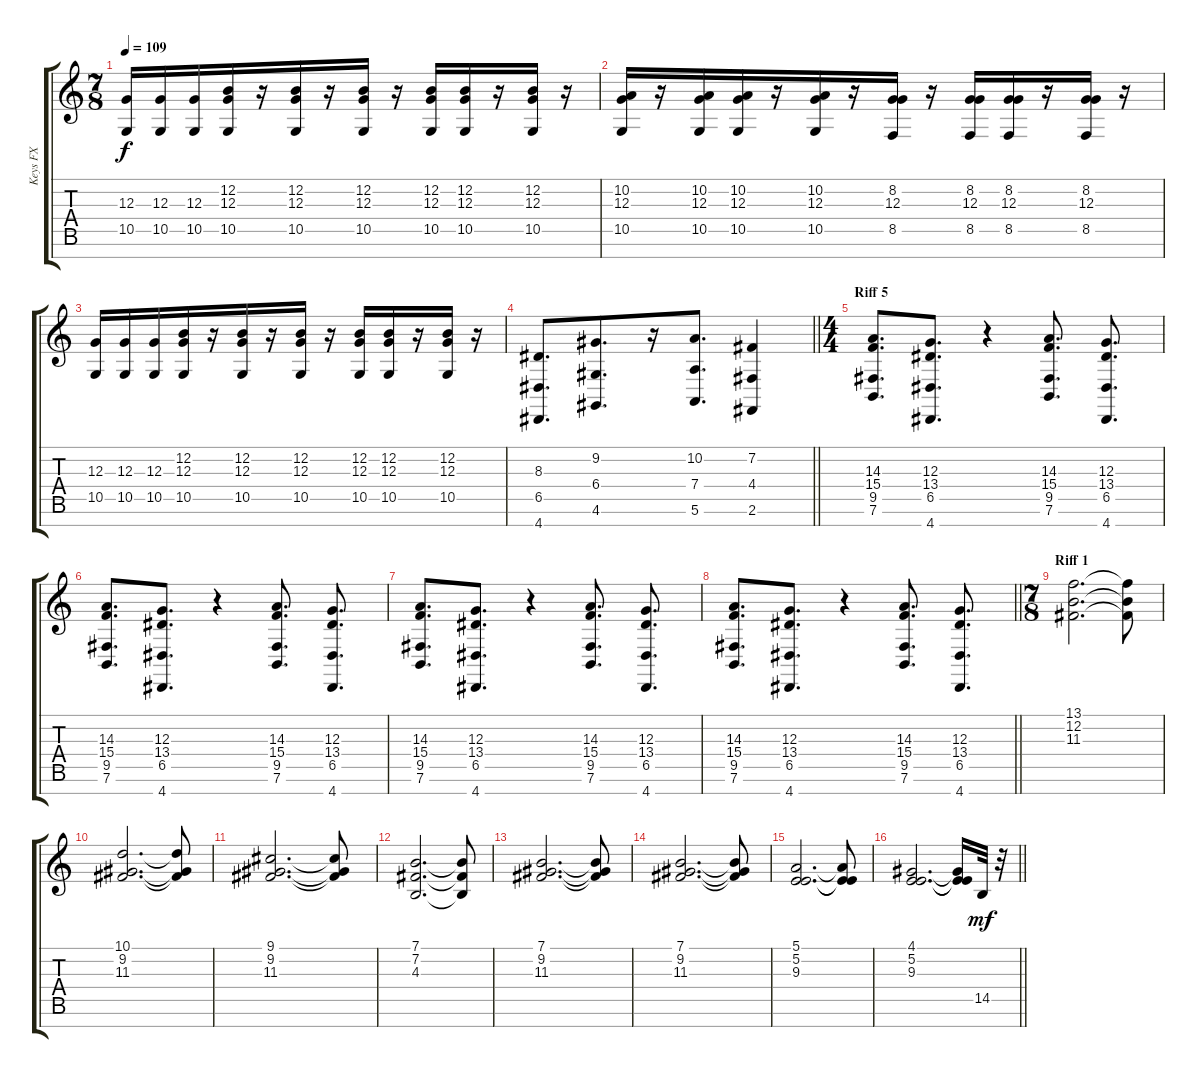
\track ("Keys FX" "Keys FX") {instrument fx6goblins}
\staff {score tabs}
\tuning (E4 B3 G3 D3 A2 E2 B1) {hide}
\ts (7 8)
\tempo 109
\clef g2
\ks c
(12.3 10.5).16{dy f} (12.3 10.5).16 (12.3 10.5).16 (12.2 12.3 10.5).16 r.16 (12.2 12.3 10.5).16 r.16 (12.2 12.3 10.5).16 r.16 (12.2 12.3 10.5).16 (12.2 12.3 10.5).16 r.16 (12.2 12.3 10.5).16 r.16 |
(10.2 12.3 10.5).16 r.16 (10.2 12.3 10.5).16 (10.2 12.3 10.5).16 r.16 (10.2 12.3 10.5).16 r.16 (8.2 12.3 8.5).16 r.16 (8.2 12.3 8.5).16 (8.2 12.3 8.5).16 r.16 (8.2 12.3 8.5).16 r.16 |
(12.3 10.5).16 (12.3 10.5).16 (12.3 10.5).16 (12.2 12.3 10.5).16 r.16 (12.2 12.3 10.5).16 r.16 (12.2 12.3 10.5).16 r.16 (12.2 12.3 10.5).16 (12.2 12.3 10.5).16 r.16 (12.2 12.3 10.5).16 r.16 |
\barLineRight lightlight
(8.3 6.5 4.7).8{d} (9.2 6.4 4.6).8{d} r.16 (10.2 7.4 5.6).8{d} (7.2 4.4 2.6).4 |
\ts (4 4)
\section ("" "Riff 5")
(14.3 15.4 9.5 7.6).8{d volume 14} (12.3 13.4 6.5 4.7).8{d} r.4 (14.3 15.4 9.5 7.6).8{d} (12.3 13.4 6.5 4.7).8{d} |
(14.3 15.4 9.5 7.6).8{d} (12.3 13.4 6.5 4.7).8{d} r.4 (14.3 15.4 9.5 7.6).8{d} (12.3 13.4 6.5 4.7).8{d} |
(14.3 15.4 9.5 7.6).8{d} (12.3 13.4 6.5 4.7).8{d} r.4 (14.3 15.4 9.5 7.6).8{d} (12.3 13.4 6.5 4.7).8{d} |
\barLineRight lightlight
(14.3 15.4 9.5 7.6).8{d} (12.3 13.4 6.5 4.7).8{d} r.4 (14.3 15.4 9.5 7.6).8{d} (12.3 13.4 6.5 4.7).8{d} |
\ts (7 8)
\section ("" "Riff 1")
(13.1 12.2 11.3).2{d} (13.1{t} 12.2{t} 11.3{t}).8 |
(10.1 9.2 11.3).2{d} (10.1{t} 9.2{t} 11.3{t}).8 |
(9.1 9.2 11.3).2{d} (9.1{t} 9.2{t} 11.3{t}).8 |
(7.1 7.2 4.3).2{d} (7.1{t} 7.2{t} 4.3{t}).8 |
(7.1 9.2 11.3).2{d} (7.1{t} 9.2{t} 11.3{t}).8 |
(7.1 9.2 11.3).2{d} (7.1{t} 9.2{t} 11.3{t}).8 |
(5.1 5.2 9.3).2{d} (5.1{t} 5.2{t} 9.3{t}).8 |
\barLineRight lightlight
(4.1 5.2 9.3).2{d} (4.1{t} 5.2{t} 9.3{t}).16 14.5.32{dy mf volume 9 instrument electricpiano1} r.32
